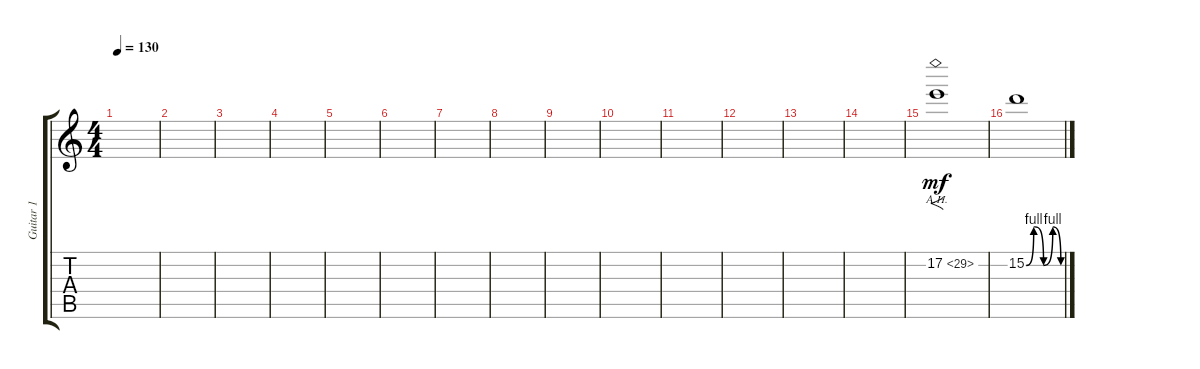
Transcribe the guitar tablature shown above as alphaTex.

\track ("Guitar 1" "Guitar 1") {instrument electricguitarjazz}
\staff {score tabs}
\tuning (E4 B3 G3 D3 A2 D2) {hide}
\ts (4 4)
\tempo 130
\clef g2
\ks c
|
|
|
|
|
|
|
|
|
|
|
|
|
|
17.2{ah 12}.1{f dy mf volume 13 balance 4 instrument distortionguitar} |
15.2{be (custom 0 0 13 4 15 4 30 0 46 4 60 0)}.1
